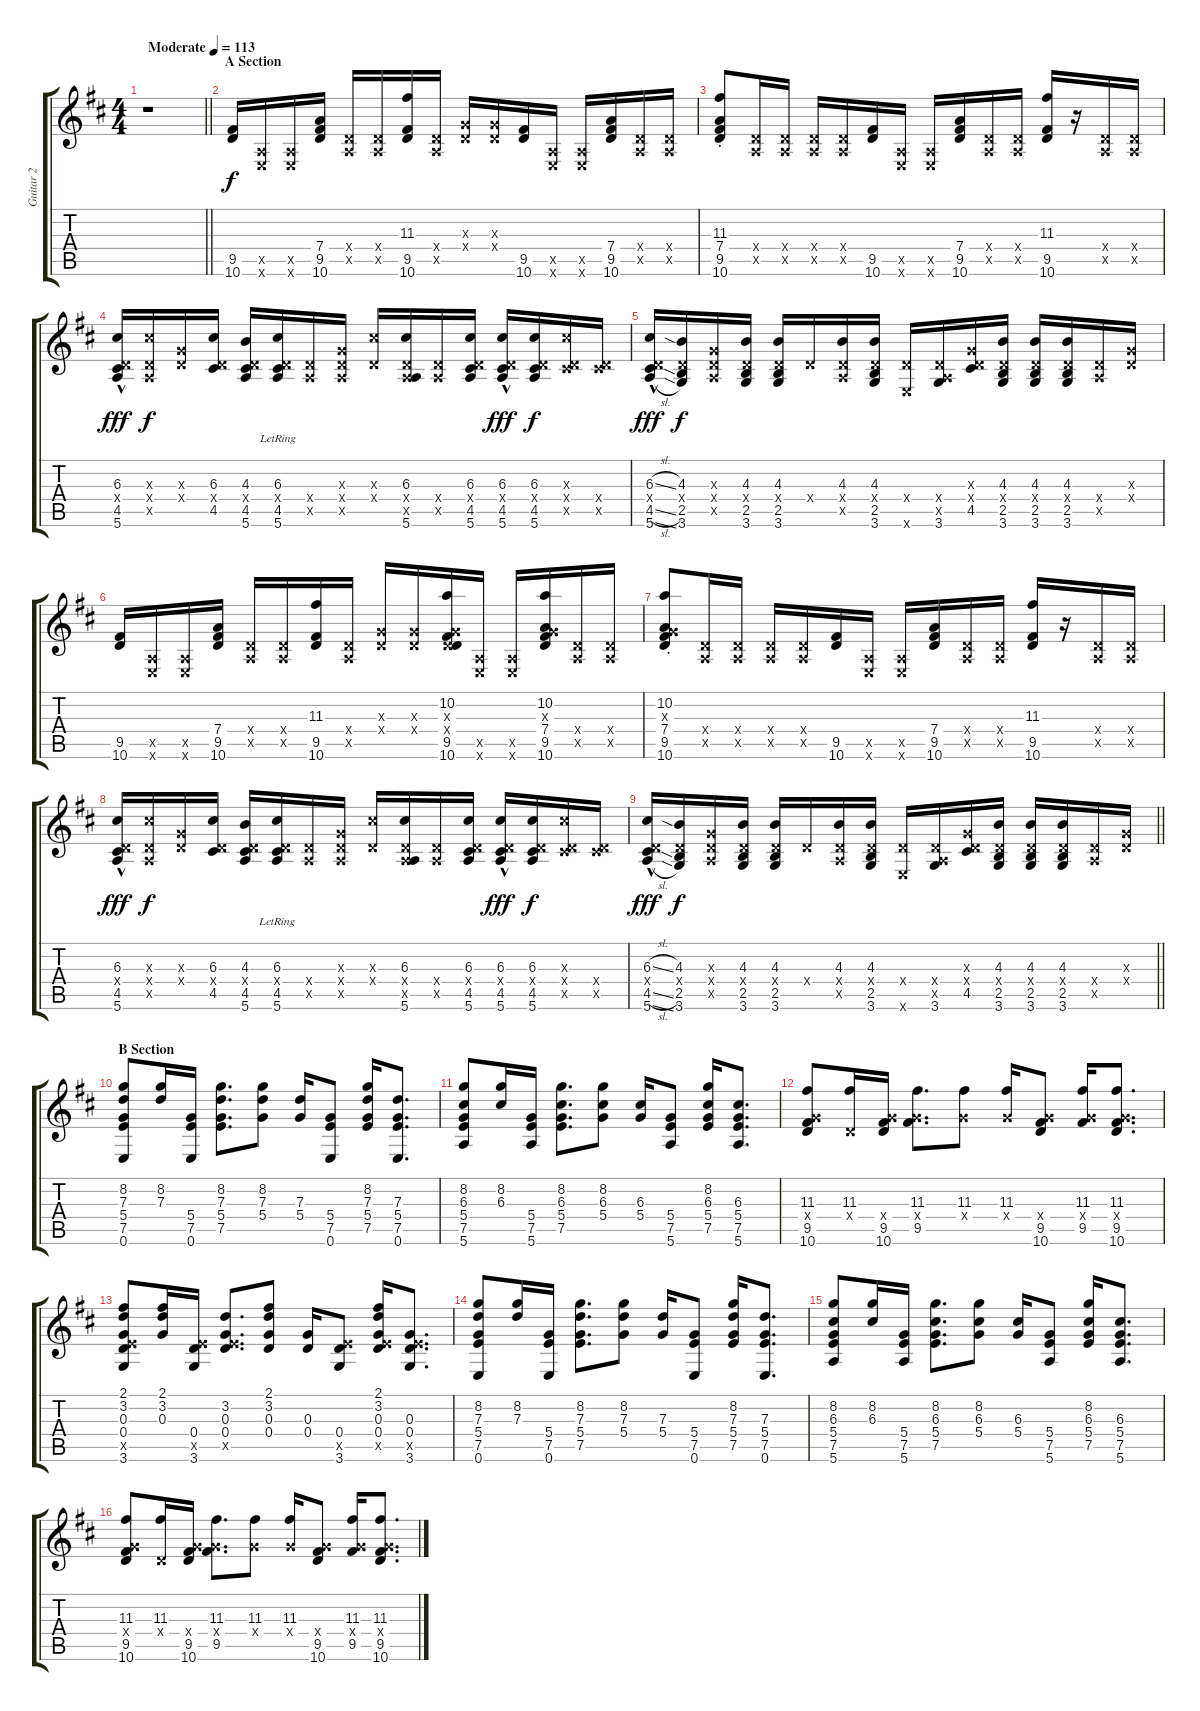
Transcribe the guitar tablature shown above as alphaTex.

\track ("Guitar 2" "Guitar 2") {instrument acousticguitarsteel bank 196}
\staff {score tabs}
\tuning (E4 B3 G3 D3 A2 E2) {hide}
\ts (4 4)
\tempo (113 "Moderate")
\clef g2
\barLineRight lightlight
\ks d
r.1{dy f instrument acousticguitarsteel} |
\section ("" "A Section")
(9.5 10.6).16 (0.5{x} 0.6{x}).16 (0.5{x} 0.6{x}).16 (7.4 9.5 10.6).16 (0.4{x} 0.5{x}).16 (0.4{x} 0.5{x}).16 (11.3 9.5 10.6).16 (0.4{x} 0.5{x}).16 (0.3{x} 0.4{x}).16 (0.3{x} 0.4{x}).16 (9.5 10.6).16 (0.5{x} 0.6{x}).16 (0.5{x} 0.6{x}).16 (7.4 9.5 10.6).16 (0.4{x} 0.5{x}).16 (0.4{x} 0.5{x}).16 |
(11.3{st} 7.4{st} 9.5{st} 10.6{st}).8 (0.4{x} 0.5{x}).16 (0.4{x} 0.5{x}).16 (0.4{x} 0.5{x}).16 (0.4{x} 0.5{x}).16 (9.5 10.6).16 (0.5{x} 0.6{x}).16 (0.5{x} 0.6{x}).16 (7.4 9.5 10.6).16 (0.4{x} 0.5{x}).16 (0.4{x} 0.5{x}).16 (11.3 9.5 10.6).16 r.16 (0.4{x} 0.5{x}).16 (0.4{x} 0.5{x}).16 |
(6.3{hac} 0.4{x} 4.5{hac} 5.6{hac}).16{dy fff} (6.3{x} 0.4{x} 0.5{x}).16{dy f} (0.3{x} 0.4{x}).16 (6.3 0.4{x} 4.5).16 (4.3 0.4{x} 4.5 5.6).16 (6.3{lr} 0.4{x} 4.5 5.6).16 (0.4{x} 0.5{x}).16 (0.3{x} 0.4{x} 0.5{x}).16 (6.3{x} 0.4{x}).16 (6.3 0.4{x} 0.5{x} 5.6).16 (0.4{x} 0.5{x}).16 (6.3 0.4{x} 4.5 5.6).16 (6.3{hac} 0.4{x} 4.5{hac} 5.6{hac}).16{dy fff} (6.3 0.4{x} 4.5 5.6).16{dy f} (6.3{x} 0.4{x} 4.5{x}).16 (0.4{x} 4.5{x}).16 |
(6.3{sl hac} 0.4{x} 4.5{sl hac} 5.6{sl hac}).16{dy fff} (4.3 0.4{x} 2.5 3.6).16{dy f} (0.3{x} 0.4{x} 0.5{x}).16 (4.3 0.4{x} 2.5 3.6).16 (4.3 0.4{x} 2.5 3.6).16 0.4{x}.16 (4.3 0.4{x} 0.5{x}).16 (4.3 0.4{x} 2.5 3.6).16 (0.4{x} 0.6{x}).16 (0.4{x} 0.5{x} 3.6).16 (0.3{x} 0.4{x} 4.5).16 (4.3 0.4{x} 2.5 3.6).16 (4.3 0.4{x} 2.5 3.6).16 (4.3 0.4{x} 2.5 3.6).16 (0.4{x} 0.5{x}).16 (0.3{x} 0.4{x}).16 |
(9.5 10.6).16 (0.5{x} 0.6{x}).16 (0.5{x} 0.6{x}).16 (7.4 9.5 10.6).16 (0.4{x} 0.5{x}).16 (0.4{x} 0.5{x}).16 (11.3 9.5 10.6).16 (0.4{x} 0.5{x}).16 (0.3{x} 0.4{x}).16 (0.3{x} 0.4{x}).16 (10.2 0.3{x} 0.4{x} 9.5 10.6).16 (0.5{x} 0.6{x}).16 (0.5{x} 0.6{x}).16 (10.2 0.3{x} 7.4 9.5 10.6).16 (0.4{x} 0.5{x}).16 (0.4{x} 0.5{x}).16 |
(10.2 0.3{x} 7.4{st} 9.5{st} 10.6{st}).8 (0.4{x} 0.5{x}).16 (0.4{x} 0.5{x}).16 (0.4{x} 0.5{x}).16 (0.4{x} 0.5{x}).16 (9.5 10.6).16 (0.5{x} 0.6{x}).16 (0.5{x} 0.6{x}).16 (7.4 9.5 10.6).16 (0.4{x} 0.5{x}).16 (0.4{x} 0.5{x}).16 (11.3 9.5 10.6).16 r.16 (0.4{x} 0.5{x}).16 (0.4{x} 0.5{x}).16 |
(6.3{hac} 0.4{x} 4.5{hac} 5.6{hac}).16{dy fff} (6.3{x} 0.4{x} 0.5{x}).16{dy f} (0.3{x} 0.4{x}).16 (6.3 0.4{x} 4.5).16 (4.3 0.4{x} 4.5 5.6).16 (6.3{lr} 0.4{x} 4.5 5.6).16 (0.4{x} 0.5{x}).16 (0.3{x} 0.4{x} 0.5{x}).16 (6.3{x} 0.4{x}).16 (6.3 0.4{x} 0.5{x} 5.6).16 (0.4{x} 0.5{x}).16 (6.3 0.4{x} 4.5 5.6).16 (6.3{hac} 0.4{x} 4.5{hac} 5.6{hac}).16{dy fff} (6.3 0.4{x} 4.5 5.6).16{dy f} (6.3{x} 0.4{x} 4.5{x}).16 (0.4{x} 4.5{x}).16 |
\barLineRight lightlight
(6.3{sl hac} 0.4{x} 4.5{sl hac} 5.6{sl hac}).16{dy fff} (4.3 0.4{x} 2.5 3.6).16{dy f} (0.3{x} 0.4{x} 0.5{x}).16 (4.3 0.4{x} 2.5 3.6).16 (4.3 0.4{x} 2.5 3.6).16 0.4{x}.16 (4.3 0.4{x} 0.5{x}).16 (4.3 0.4{x} 2.5 3.6).16 (0.4{x} 0.6{x}).16 (0.4{x} 0.5{x} 3.6).16 (0.3{x} 0.4{x} 4.5).16 (4.3 0.4{x} 2.5 3.6).16 (4.3 0.4{x} 2.5 3.6).16 (4.3 0.4{x} 2.5 3.6).16 (0.4{x} 0.5{x}).16 (0.3{x} 0.4{x}).16 |
\section ("" "B Section")
(8.2 7.3 5.4 7.5 0.6).8{volume 6} (8.2 7.3).16 (5.4 7.5 0.6).16 (8.2 7.3 5.4 7.5).8{d} (8.2 7.3 5.4).8 (7.3 5.4).16 (5.4 7.5 0.6).8 (8.2 7.3 5.4 7.5).16 (7.3 5.4 7.5 0.6).8{d} |
(8.2 6.3 5.4 7.5 5.6).8 (8.2 6.3).16 (5.4 7.5 5.6).16 (8.2 6.3 5.4 7.5).8{d} (8.2 6.3 5.4).8 (6.3 5.4).16 (5.4 7.5 5.6).8 (8.2 6.3 5.4 7.5).16 (6.3 5.4 7.5 5.6).8{d} |
(11.3 5.4{x} 9.5 10.6).8 (11.3 0.4{x}).16 (5.4{x} 9.5 10.6).16 (11.3 5.4{x} 9.5).8{d} (11.3 5.4{x}).8 (11.3 5.4{x}).16 (5.4{x} 9.5 10.6).8 (11.3 5.4{x} 9.5).16 (11.3 5.4{x} 9.5 10.6).8{d} |
(2.1 3.2 0.3 0.4 7.5{x} 3.6).8 (2.1 3.2 0.3).16 (0.4 7.5{x} 3.6).16 (3.2 0.3 0.4 7.5{x}).8{d} (2.1 3.2 0.3 0.4).8 (0.3 0.4).16 (0.4 7.5{x} 3.6).8 (2.1 3.2 0.3 0.4 7.5{x}).16 (0.3 0.4 7.5{x} 3.6).8{d} |
(8.2 7.3 5.4 7.5 0.6).8 (8.2 7.3).16 (5.4 7.5 0.6).16 (8.2 7.3 5.4 7.5).8{d} (8.2 7.3 5.4).8 (7.3 5.4).16 (5.4 7.5 0.6).8 (8.2 7.3 5.4 7.5).16 (7.3 5.4 7.5 0.6).8{d} |
(8.2 6.3 5.4 7.5 5.6).8 (8.2 6.3).16 (5.4 7.5 5.6).16 (8.2 6.3 5.4 7.5).8{d} (8.2 6.3 5.4).8 (6.3 5.4).16 (5.4 7.5 5.6).8 (8.2 6.3 5.4 7.5).16 (6.3 5.4 7.5 5.6).8{d} |
(11.3 5.4{x} 9.5 10.6).8 (11.3 0.4{x}).16 (5.4{x} 9.5 10.6).16 (11.3 5.4{x} 9.5).8{d} (11.3 5.4{x}).8 (11.3 5.4{x}).16 (5.4{x} 9.5 10.6).8 (11.3 5.4{x} 9.5).16 (11.3 5.4{x} 9.5 10.6).8{d}
